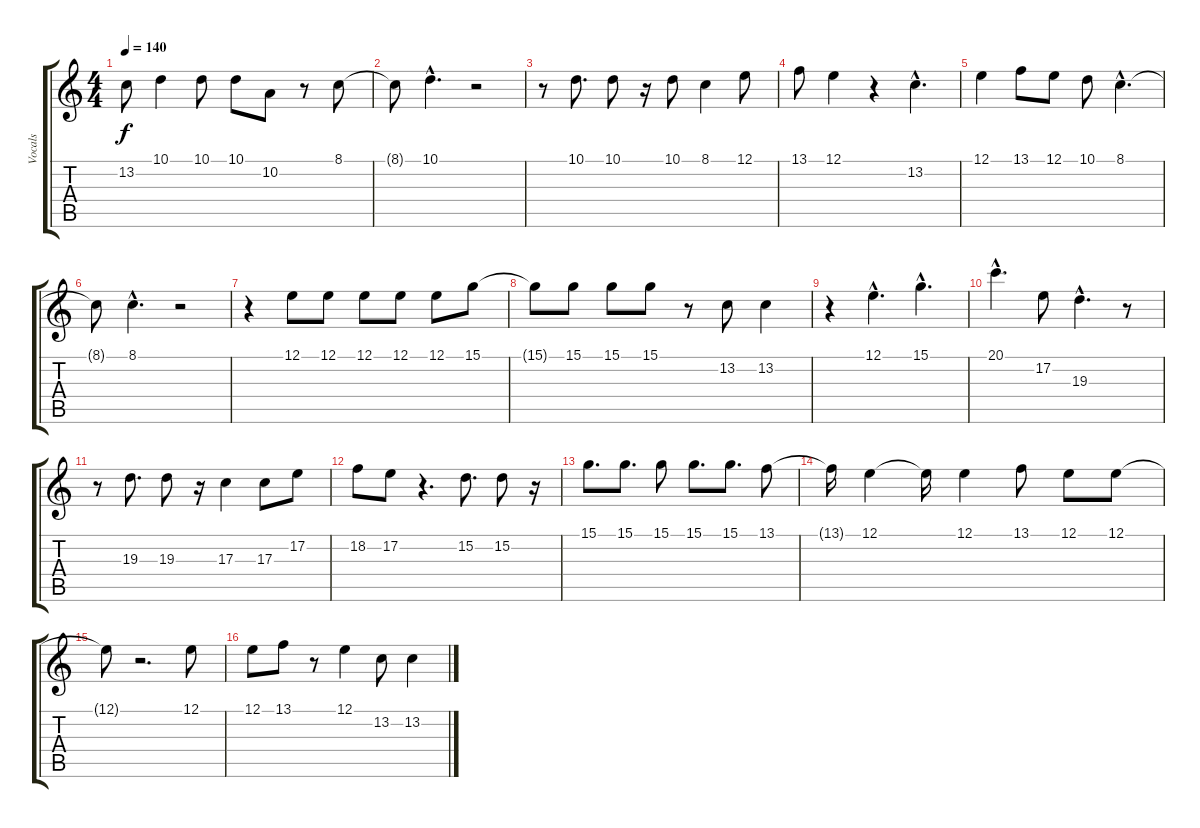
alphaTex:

\track ("Vocals" "Vocals") {instrument lead8bassandlead}
\staff {score tabs}
\tuning (E4 B3 G3 D3 A2 E2) {hide}
\ts (4 4)
\tempo 140
\clef g2
\ks c
13.2{t}.8{dy f} 10.1.4 10.1.8 10.1.8 10.2.8 r.8 8.1.8 |
8.1{t}.8 10.1{hac}.4{d} r.2 |
r.8 10.1.8{d} 10.1.8 r.16 10.1.8 8.1.4 12.1.8 |
13.1.8 12.1.4 r.4 13.2{hac}.4{d} |
12.1.4 13.1.8 12.1.8 10.1.8 8.1{hac}.4{d} |
8.1{t}.8 8.1{hac}.4{d} r.2 |
r.4 12.1.8 12.1.8 12.1.8 12.1.8 12.1.8 15.1.8 |
15.1{t}.8 15.1.8 15.1.8 15.1.8 r.8 13.2.8 13.2.4 |
r.4 12.1{hac}.4{d} 15.1{hac}.4{d} |
20.1{hac}.4{d} 17.2.8 19.3{hac}.4{d} r.8 |
r.8 19.3.8{d} 19.3.8 r.16 17.3.4 17.3.8 17.2.8 |
18.2.8 17.2.8 r.4{d} 15.2.8{d} 15.2.8 r.16 |
15.1.8{d} 15.1.8{d} 15.1.8 15.1.8{d} 15.1.8{d} 13.1.8 |
13.1{t}.16 12.1.4 12.1{t}.16 12.1.4 13.1.8 12.1.8 12.1.8 |
12.1{t}.8 r.2{d} 12.1.8 |
12.1.8 13.1.8 r.8 12.1.4 13.2.8 13.2.4
